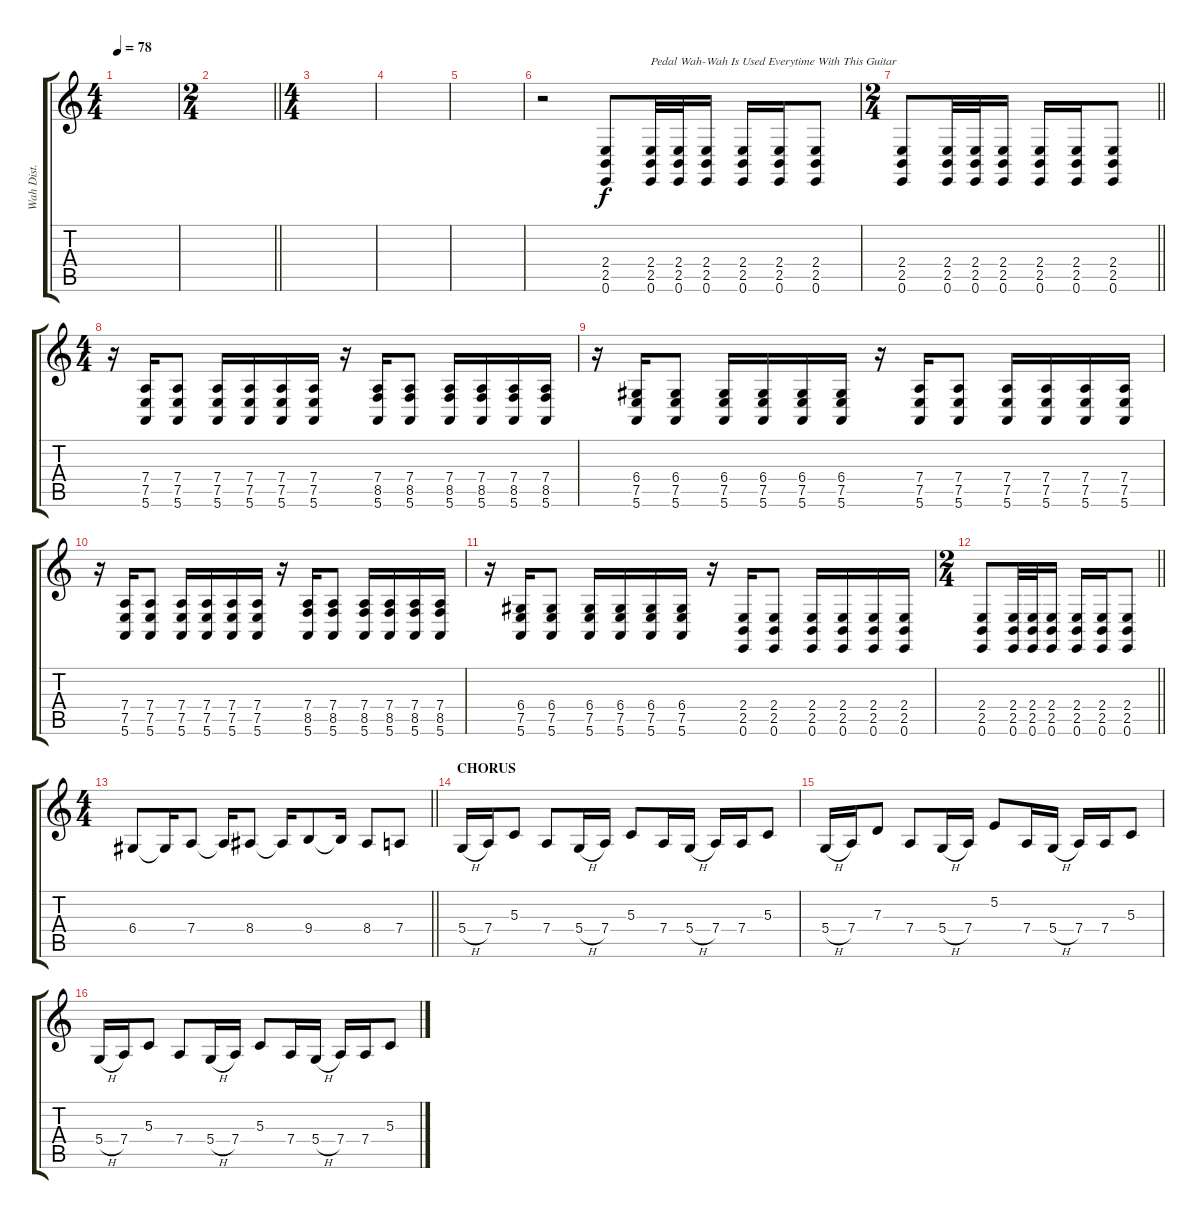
\track ("Wah Dist. Guitar" "Wah Dist. ") {instrument lead2sawtooth}
\staff {score tabs}
\tuning (E4 B3 G3 D3 A2 E2) {hide}
\ts (4 4)
\tempo 78
\clef g2
\ks c
|
\ts (2 4)
\barLineRight lightlight
|
\ts (4 4)
|
|
|
r.2 (2.4 2.5 0.6).8 (2.4 2.5 0.6).32{txt "Pedal Wah-Wah Is Used Everytime With This Guitar"} (2.4 2.5 0.6).32 (2.4 2.5 0.6).16 (2.4 2.5 0.6).16 (2.4 2.5 0.6).16 (2.4 2.5 0.6).8 |
\ts (2 4)
\barLineRight lightlight
(2.4 2.5 0.6).8 (2.4 2.5 0.6).32 (2.4 2.5 0.6).32 (2.4 2.5 0.6).16 (2.4 2.5 0.6).16 (2.4 2.5 0.6).16 (2.4 2.5 0.6).8 |
\ts (4 4)
r.16 (7.4 7.5 5.6).16 (7.4 7.5 5.6).8 (7.4 7.5 5.6).16 (7.4 7.5 5.6).16 (7.4 7.5 5.6).16 (7.4 7.5 5.6).16 r.16 (7.4 8.5 5.6).16 (7.4 8.5 5.6).8 (7.4 8.5 5.6).16 (7.4 8.5 5.6).16 (7.4 8.5 5.6).16 (7.4 8.5 5.6).16 |
r.16 (6.4 7.5 5.6).16 (6.4 7.5 5.6).8 (6.4 7.5 5.6).16 (6.4 7.5 5.6).16 (6.4 7.5 5.6).16 (6.4 7.5 5.6).16 r.16 (7.4 7.5 5.6).16 (7.4 7.5 5.6).8 (7.4 7.5 5.6).16 (7.4 7.5 5.6).16 (7.4 7.5 5.6).16 (7.4 7.5 5.6).16 |
r.16 (7.4 7.5 5.6).16 (7.4 7.5 5.6).8 (7.4 7.5 5.6).16 (7.4 7.5 5.6).16 (7.4 7.5 5.6).16 (7.4 7.5 5.6).16 r.16 (7.4 8.5 5.6).16 (7.4 8.5 5.6).8 (7.4 8.5 5.6).16 (7.4 8.5 5.6).16 (7.4 8.5 5.6).16 (7.4 8.5 5.6).16 |
r.16 (6.4 7.5 5.6).16 (6.4 7.5 5.6).8 (6.4 7.5 5.6).16 (6.4 7.5 5.6).16 (6.4 7.5 5.6).16 (6.4 7.5 5.6).16 r.16 (2.4 2.5 0.6).16 (2.4 2.5 0.6).8 (2.4 2.5 0.6).16 (2.4 2.5 0.6).16 (2.4 2.5 0.6).16 (2.4 2.5 0.6).16 |
\ts (2 4)
\barLineRight lightlight
(2.4 2.5 0.6).8 (2.4 2.5 0.6).32 (2.4 2.5 0.6).32 (2.4 2.5 0.6).16 (2.4 2.5 0.6).16 (2.4 2.5 0.6).16 (2.4 2.5 0.6).8 |
\ts (4 4)
\barLineRight lightlight
6.4.8 6.4{t}.16 7.4.8 7.4{t}.16 8.4.8 8.4{t}.16 9.4.8 9.4{t}.16 8.4.8 7.4.8 |
\section ("" "CHORUS")
5.4{h}.16 7.4.16 5.3.8 7.4.8 5.4{h}.16 7.4.16 5.3.8 7.4.16 5.4{h}.16 7.4.16 7.4.16 5.3.8 |
5.4{h}.16 7.4.16 7.3.8 7.4.8 5.4{h}.16 7.4.16 5.2.8 7.4.16 5.4{h}.16 7.4.16 7.4.16 5.3.8 |
5.4{h}.16 7.4.16 5.3.8 7.4.8 5.4{h}.16 7.4.16 5.3.8 7.4.16 5.4{h}.16 7.4.16 7.4.16 5.3.8
